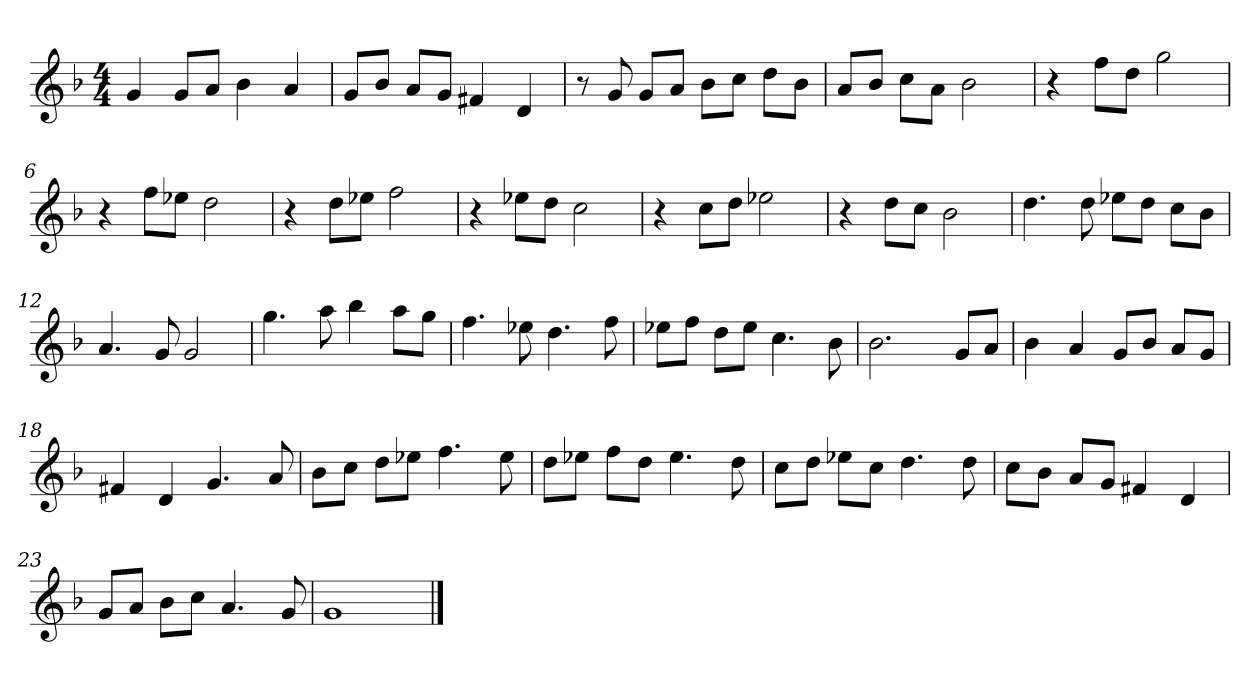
**kern
*part1
*staff1
*k[b-]
*M4/4
*MM120
=1
4g
8gL
8aJ
4b-
4a
=2
8gL
8b-J
8aL
8gJ
4f#X
4d
=3
8r
8g
8gL
8aJ
8b-L
8ccJ
8ddL
8b-J
=4
8aL
8b-J
8ccL
8aJ
2b-
=5
4r
8ffL
8ddJ
2gg
=6
4r
8ffL
8ee-XJ
2dd
=7
4r
8ddL
8ee-XJ
2ff
=8
4r
8ee-XL
8ddJ
2cc
=9
4r
8ccL
8ddJ
2ee-X
=10
4r
8ddL
8ccJ
2b-
=11
4.dd
8dd
8ee-XL
8ddJ
8ccL
8b-J
=12
4.a
8g
2g
=13
4.gg
8aa
4bb-
8aaL
8ggJ
=14
4.ff
8ee-X
4.dd
8ff
=15
8ee-XL
8ffJ
8ddL
8ee-J
4.cc
8b-
=16
2.b-
8gL
8aJ
=17
4b-
4a
8gL
8b-J
8aL
8gJ
=18
4f#X
4d
4.g
8a
=19
8b-L
8ccJ
8ddL
8ee-XJ
4.ff
8ee-
=20
8ddL
8ee-XJ
8ffL
8ddJ
4.ee-
8dd
=21
8ccL
8ddJ
8ee-XL
8ccJ
4.dd
8dd
=22
8ccL
8b-J
8aL
8gJ
4f#X
4d
=23
8gL
8aJ
8b-L
8ccJ
4.a
8g
=24
1g
==
*-
